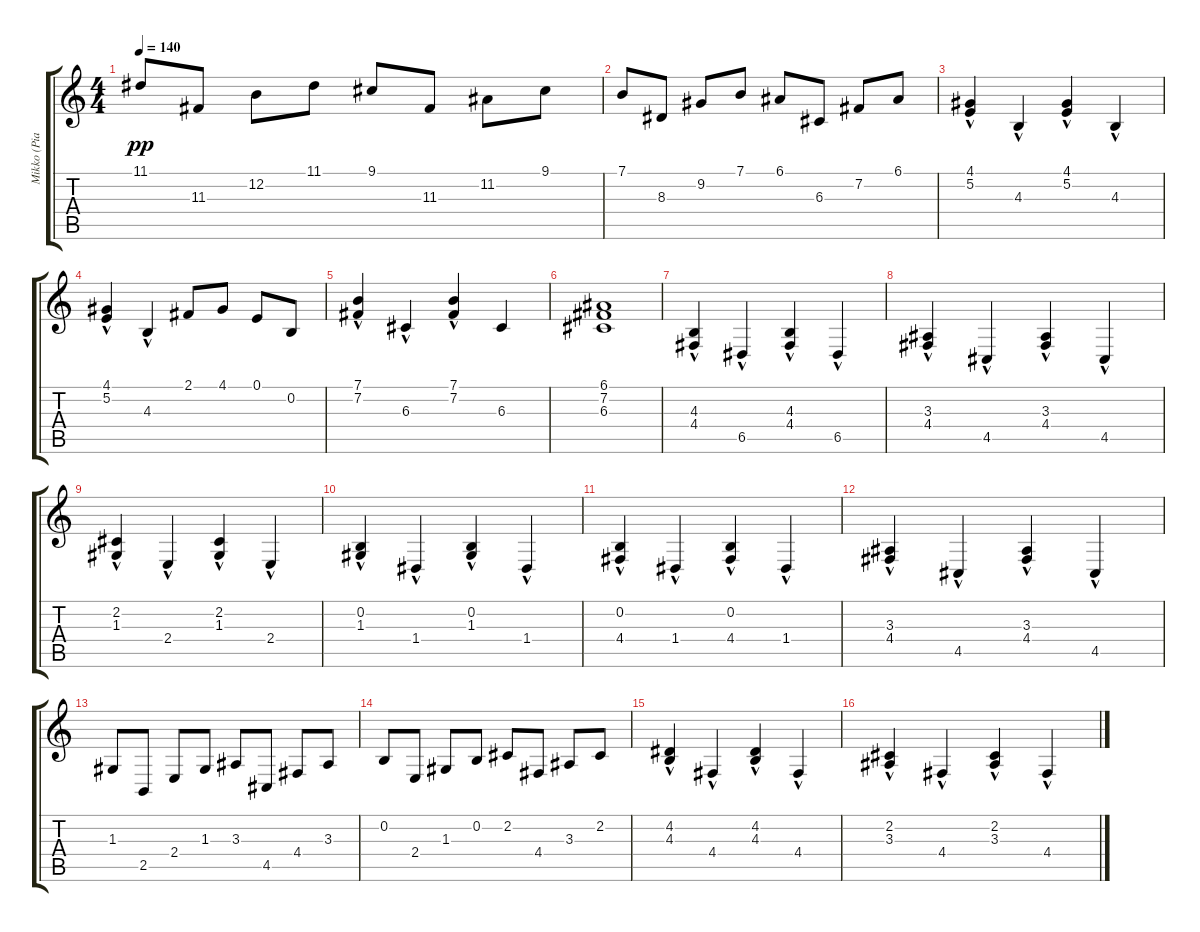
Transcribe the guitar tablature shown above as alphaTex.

\track ("Mikko (Piano)" "Mikko (Pia") {instrument acousticgrandpiano}
\staff {score tabs}
\tuning (E4 B3 G3 D3 A2 E2) {hide}
\ts (4 4)
\tempo 140
\clef g2
\ks c
11.1.8{dy pp} 11.3.8 12.2.8 11.1.8 9.1.8 11.3.8 11.2.8 9.1.8 |
7.1.8 8.3.8 9.2.8 7.1.8 6.1.8 6.3.8 7.2.8 6.1.8 |
(4.1{hac} 5.2{hac}).4{volume 15 instrument acousticgrandpiano} 4.3{hac}.4 (4.1{hac} 5.2{hac}).4 4.3{hac}.4 |
(4.1{hac} 5.2{hac}).4 4.3{hac}.4 2.1.8 4.1.8 0.1.8 0.2.8 |
(7.1{hac} 7.2{hac}).4 6.3{hac}.4 (7.1{hac} 7.2{hac}).4 6.3.4 |
(6.1 7.2 6.3).1 |
(4.3{hac} 4.4{hac}).4{volume 15 instrument acousticgrandpiano} 6.5{hac}.4 (4.3{hac} 4.4{hac}).4 6.5{hac}.4 |
(3.3{hac} 4.4{hac}).4 4.5{hac}.4 (3.3{hac} 4.4{hac}).4 4.5{hac}.4 |
(2.2{hac} 1.3{hac}).4 2.4{hac}.4 (2.2{hac} 1.3{hac}).4 2.4{hac}.4 |
(0.2{hac} 1.3{hac}).4 1.4{hac}.4 (0.2{hac} 1.3{hac}).4 1.4{hac}.4 |
(0.2{hac} 4.4{hac}).4 1.4{hac}.4 (0.2{hac} 4.4{hac}).4 1.4{hac}.4 |
(3.3{hac} 4.4{hac}).4 4.5{hac}.4 (3.3{hac} 4.4{hac}).4 4.5{hac}.4 |
1.3.8 2.5.8 2.4.8 1.3.8 3.3.8 4.5.8 4.4.8 3.3.8 |
0.2.8 2.4.8 1.3.8 0.2.8 2.2.8 4.4.8 3.3.8 2.2.8 |
(4.2{hac} 4.3{hac}).4{volume 15 instrument acousticgrandpiano} 4.4{hac}.4 (4.2{hac} 4.3{hac}).4 4.4{hac}.4 |
(2.2{hac} 3.3{hac}).4 4.4{hac}.4 (2.2{hac} 3.3{hac}).4 4.4{hac}.4
